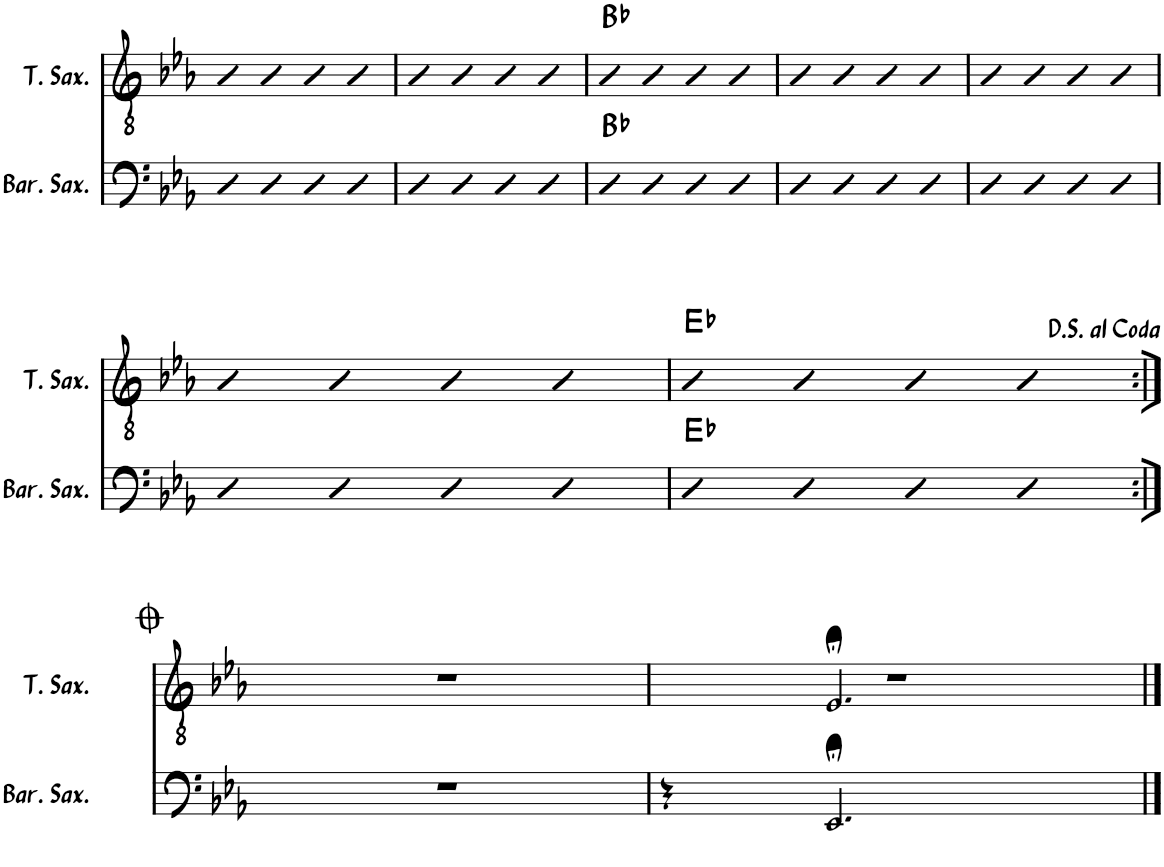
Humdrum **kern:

**kern	**harte	**kern	**harte
*part2	*part2	*part1	*part1
*staff2	*	*staff1	*
*I"Baritone Saxophone	*	*I"Tenor Saxophone	*
*I'Bar. Sax.	*	*I'T. Sax.	*
!!LO:PB:g=z
*clefF4	*	*clefGv2	*
*ITrd12c21	*	*ITrd8c14	*
*k[b-e-a-]	*	*k[b-e-a-]	*
*M4/4	*	*M4/4	*
=27	=27	=27	=27
4D	.	4B-	.
4D	.	4B-	.
4D	.	4B-	.
4D	.	4B-	.
=28	=28	=28	=28
4D	.	4B-	.
4D	.	4B-	.
4D	.	4B-	.
4D	.	4B-	.
=29	=29	=29	=29
4D	Bb:maj	4B-	Bb:maj
4D	.	4B-	.
4D	.	4B-	.
4D	.	4B-	.
=30	=30	=30	=30
4D	.	4B-	.
4D	.	4B-	.
4D	.	4B-	.
4D	.	4B-	.
=31	=31	=31	=31
4D	.	4B-	.
4D	.	4B-	.
4D	.	4B-	.
4D	.	4B-	.
!!LO:LB:g=z
=32	=32	=32	=32
4D	.	4B-	.
4D	.	4B-	.
4D	.	4B-	.
4D	.	4B-	.
=33	=33	=33	=33
4D	Eb:maj	4B-	Eb:maj
4D	.	4B-	.
4D	.	4B-	.
4D	.	4B-	.
!!LO:LB:g=z
=34:|!	=34:|!	=34:|!	=34:|!
1r	.	1r	.
=35	=35	=35	=35
4r	.	1r	.
2.EE-;</	.	.	.
2.ryy	.	2.E-;</	.
==	==	==	==
*-	*-	*-	*-
